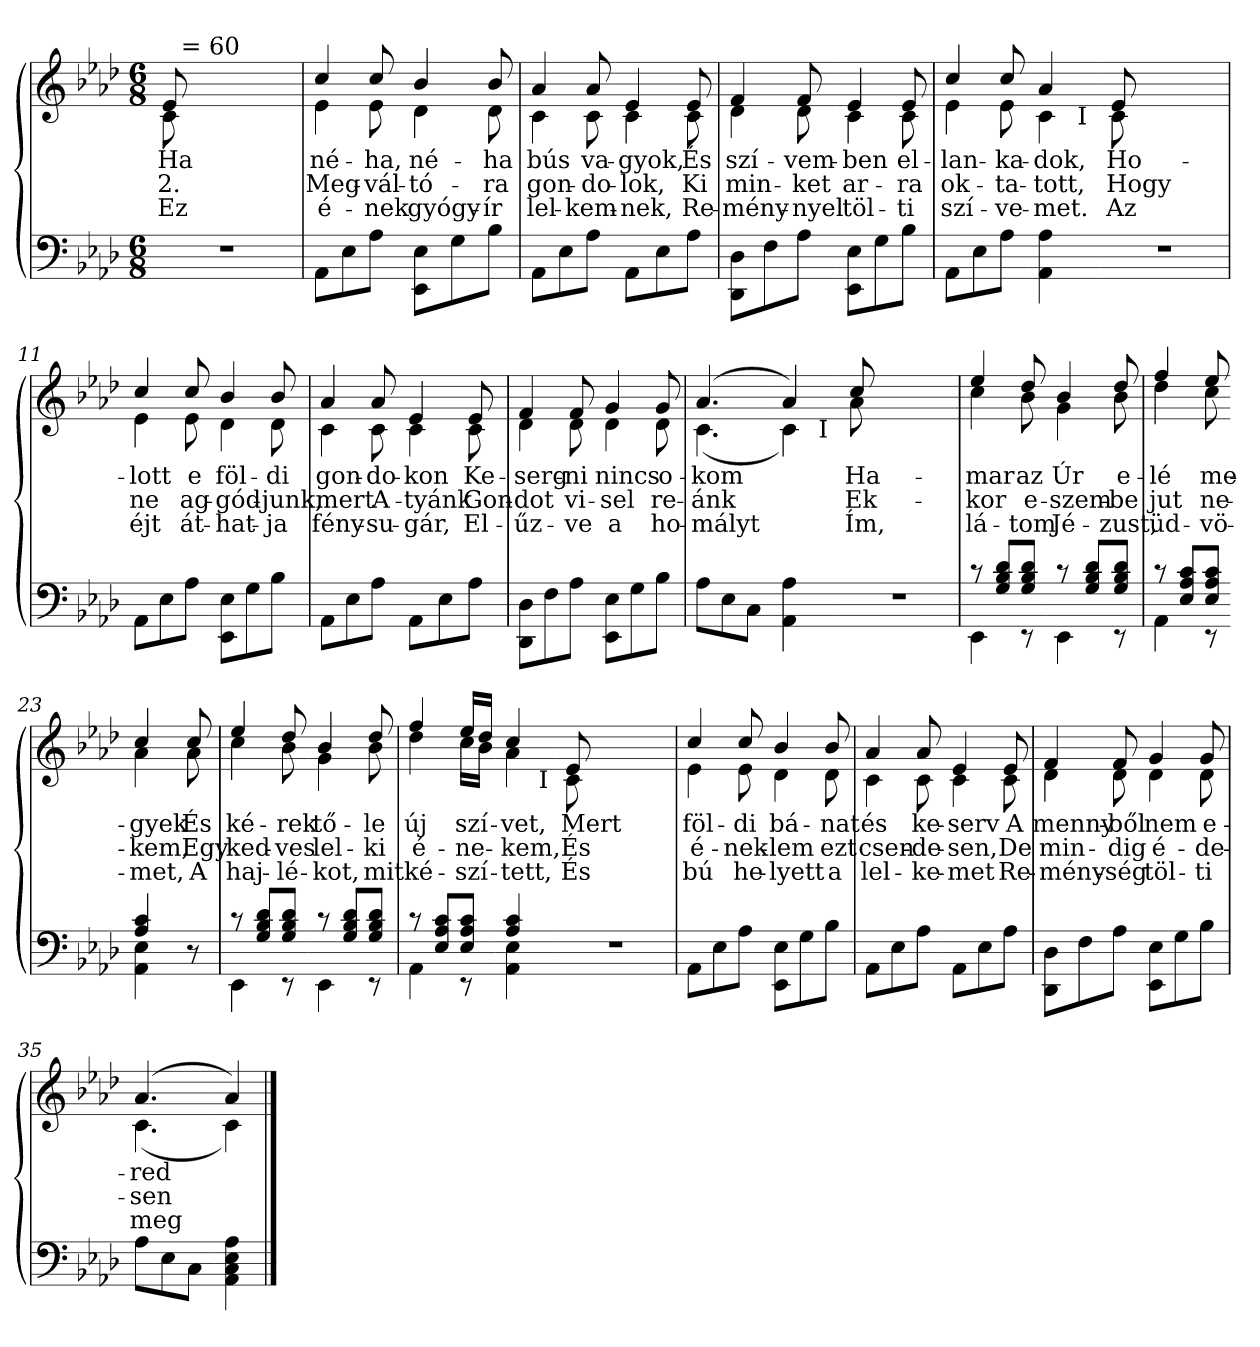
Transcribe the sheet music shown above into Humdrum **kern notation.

**kern	**kern	**text	**text	**text
*part2	*part1	*part1	*part1	*part1
*staff2	*staff1	*staff1	*staff1	*staff1
*clefF4	*clefG2	*	*	*
*k[b-e-a-d-]	*k[b-e-a-d-]	*	*	*
*A-:	*A-:	*	*	*
*M6/8	*M6/8	*	*	*
=1	=1	=1	=1	=1
!	!LO:TX:a:B:t=Allegretto	!	!	!
!	!LO:TX:a:t=.	!	!	!
!	!	!LO:LY:b	!LO:LY:b	!LO:LY:b
*	*^	*	*	*
*	*	*^	*	*	*
2.r	8e-/	8c\	16ryy	Ha	2.	Ez
!	!	!	!LO:TX:a:t== 60	!	!	!
.	.	.	2ryy	.	.	.
.	2ryy	2ryy	.	.	.	.
.	.	.	8.ryy	.	.	.
.	8ryy	8ryy	.	.	.	.
*	*v	*v	*v	*	*	*
=2	=2	=2	=2	=2
*	*^	*	*	*
*	*	*^	*	*	*
!	!	!	!	!LO:LY:b	!LO:LY:b	!LO:LY:b
*	*	*v	*v	*	*	*
8AA-\L	4cc/	4e-\	né-	Meg-	é-
8E-\	.	.	.	.	.
!	!	!	!LO:LY:b	!LO:LY:b	!LO:LY:b
8A-\J	8cc/	8e-\	-ha,	-vál-	-nek
=3-	=3-	=3-	=3-	=3-	=3-
!	!	!	!LO:LY:b	!LO:LY:b	!LO:LY:b
8EE-\ 8E-\L	4b-/	4d-\	né-	-tó-	gyógy-
8G\	.	.	.	.	.
!	!	!	!LO:LY:b	!LO:LY:b	!LO:LY:b
8B-\J	8b-/	8d-\	-ha	-ra	-ír
=4	=4	=4	=4	=4	=4
!	!	!	!LO:LY:b	!LO:LY:b	!LO:LY:b
8AA-\L	4a-/	4c\	bús	gon-	lel-
8E-\	.	.	.	.	.
!	!	!	!LO:LY:b	!LO:LY:b	!LO:LY:b
8A-\J	8a-/	8c\	va-	-do-	-kem-
=5-	=5-	=5-	=5-	=5-	=5-
!	!	!	!LO:LY:b	!LO:LY:b	!LO:LY:b
8AA-\L	4e-/	4c\	-gyok,	-lok,	-nek,
8E-\	.	.	.	.	.
!	!	!	!LO:LY:b	!LO:LY:b	!LO:LY:b
8A-\J	8e-/	8c\	És	Ki	Re-
=6	=6	=6	=6	=6	=6
!	!	!	!LO:LY:b	!LO:LY:b	!LO:LY:b
8DD-\ 8D-\L	4f/	4d-\	szí-	min-	-mény-
8F\	.	.	.	.	.
!	!	!	!LO:LY:b	!LO:LY:b	!LO:LY:b
8A-\J	8f/	8d-\	-vem-	-ket	-nyel
=7-	=7-	=7-	=7-	=7-	=7-
!	!	!	!LO:LY:b	!LO:LY:b	!LO:LY:b
8EE-\ 8E-\L	4e-/	4c\	-ben	ar-	töl-
8G\	.	.	.	.	.
!	!	!	!LO:LY:b	!LO:LY:b	!LO:LY:b
8B-\J	8e-/	8c\	el-	-ra	-ti
=8	=8	=8	=8	=8	=8
!	!	!	!LO:LY:b	!LO:LY:b	!LO:LY:b
8AA-\L	4cc/	4e-\	-lan-	ok-	szí-
8E-\	.	.	.	.	.
!	!	!	!LO:LY:b	!LO:LY:b	!LO:LY:b
8A-\J	8cc/	8e-\	-ka-	-ta-	-ve-
*	*v	*v	*	*	*
=9-	=9-	=9-	=9-	=9-
*	*^	*	*	*
!	!	!	!LO:LY:b	!LO:LY:b	!LO:LY:b
*	*	*^	*	*	*
4AA-\ 4A-\	4a-/	4c\	8ryy	-dok,	-tott,	-met.
.	.	.	32ryy	.	.	.
!	!	!	!LO:TX:b:t=I	!	!	!
.	.	.	16.ryy	.	.	.
*	*v	*v	*v	*	*	*
!!LO:LB:g=z
=10-	=10-	=10-	=10-	=10-
*	*^	*	*	*
*	*	*^	*	*	*
!	!	!	!	!LO:LY:b	!LO:LY:b	!LO:LY:b
*	*	*v	*v	*	*	*
2.r	8e-/	8c\	Ho-	Hogy	Az
.	2ryy	2ryy	.	.	.
.	8ryy	8ryy	.	.	.
=11	=11	=11	=11	=11	=11
!	!	!	!LO:LY:b	!LO:LY:b	!LO:LY:b
8AA-\L	4cc/	4e-\	-lott	ne	éjt
8E-\	.	.	.	.	.
!	!	!	!LO:LY:b	!LO:LY:b	!LO:LY:b
8A-\J	8cc/	8e-\	e	ag-	át-
=12-	=12-	=12-	=12-	=12-	=12-
!	!	!	!LO:LY:b	!LO:LY:b	!LO:LY:b
8EE-\ 8E-\L	4b-/	4d-\	föl-	-gód-	-hat-
8G\	.	.	.	.	.
!	!	!	!LO:LY:b	!LO:LY:b	!LO:LY:b
8B-\J	8b-/	8d-\	-di	-junk,	-ja
=13	=13	=13	=13	=13	=13
!	!	!	!LO:LY:b	!LO:LY:b	!LO:LY:b
8AA-\L	4a-/	4c\	gon-	mert	fény-
8E-\	.	.	.	.	.
!	!	!	!LO:LY:b	!LO:LY:b	!LO:LY:b
8A-\J	8a-/	8c\	-do-	A-	-su-
=14-	=14-	=14-	=14-	=14-	=14-
!	!	!	!LO:LY:b	!LO:LY:b	!LO:LY:b
8AA-\L	4e-/	4c\	-kon	-tyánk	-gár,
8E-\	.	.	.	.	.
!	!	!	!LO:LY:b	!LO:LY:b	!LO:LY:b
8A-\J	8e-/	8c\	Ke-	Gon-	El-
=15	=15	=15	=15	=15	=15
!	!	!	!LO:LY:b	!LO:LY:b	!LO:LY:b
8DD-\ 8D-\L	4f/	4d-\	-serg-	-dot	-űz-
8F\	.	.	.	.	.
!	!	!	!LO:LY:b	!LO:LY:b	!LO:LY:b
8A-\J	8f/	8d-\	-ni	vi-	-ve
=16-	=16-	=16-	=16-	=16-	=16-
!	!	!	!LO:LY:b	!LO:LY:b	!LO:LY:b
8EE-\ 8E-\L	4g/	4d-\	nincs	-sel	a
8G\	.	.	.	.	.
!	!	!	!LO:LY:b	!LO:LY:b	!LO:LY:b
8B-\J	8g/	8d-\	o-	re-	ho-
=17	=17	=17	=17	=17	=17
!	!	!	!LO:LY:b	!LO:LY:b	!LO:LY:b
8A-\L	(>4.a-/	(<4.c\	-kom	-ánk	-mályt
8E-\	.	.	.	.	.
8C\J	.	.	.	.	.
*	*v	*v	*	*	*
=18-	=18-	=18-	=18-	=18-
!	!	!LO:LY:b	!LO:LY:b	!LO:LY:b
*	*^	*	*	*
*	*	*^	*	*	*
4AA-\ 4A-\	4a-/)	4c\)	8ryy	.	.	.
.	.	.	32ryy	.	.	.
!	!	!	!LO:TX:b:t=I	!	!	!
.	.	.	16.ryy	.	.	.
*	*v	*v	*v	*	*	*
!!LO:LB:g=z
=19-	=19-	=19-	=19-	=19-
*	*^	*	*	*
*	*	*^	*	*	*
!	!	!	!	!LO:LY:b	!LO:LY:b	!LO:LY:b
*	*	*v	*v	*	*	*
2.r	8cc/	8a-\	Ha-	Ek-	Ím,
.	2ryy	2ryy	.	.	.
.	8ryy	8ryy	.	.	.
=20	=20	=20	=20	=20	=20
*^	*	*	*	*	*
!	!	!	!	!LO:LY:b	!LO:LY:b	!LO:LY:b
8rB	4EE-\	4ee-/	4cc\	-mar	-kor	lá-
8G/ 8B-/ 8d-/L	.	.	.	.	.	.
!	!	!	!	!LO:LY:b	!LO:LY:b	!LO:LY:b
8G/ 8B-/ 8d-/J	8rDD	8dd-/	8b-\	az	e-	-tom
=21-	=21-	=21-	=21-	=21-	=21-	=21-
!	!	!	!	!LO:LY:b	!LO:LY:b	!LO:LY:b
8rB	4EE-\	4b-/	4g\	Úr	-szem-	Jé-
8G/ 8B-/ 8d-/L	.	.	.	.	.	.
!	!	!	!	!LO:LY:b	!LO:LY:b	!LO:LY:b
8G/ 8B-/ 8d-/J	8rDD	8dd-/	8b-\	e-	-be	-zust,
=22	=22	=22	=22	=22	=22	=22
!	!	!	!	!LO:LY:b	!LO:LY:b	!LO:LY:b
8rB	4AA-\	4ff/	4dd-\	-lé	jut	üd-
8E-/ 8A-/ 8c/L	.	.	.	.	.	.
!	!	!	!	!LO:LY:b	!LO:LY:b	!LO:LY:b
8E-/ 8A-/ 8c/J	8rDD	8ee-/	8cc\	me-	ne-	-vö-
=23-	=23-	=23-	=23-	=23-	=23-	=23-
!	!	!	!	!LO:LY:b	!LO:LY:b	!LO:LY:b
4A-/ 4c/	4AA-\ 4E-\	4cc/	4a-\	-gyek	-kem,	-met,
!	!	!	!	!LO:LY:b	!LO:LY:b	!LO:LY:b
8r	8ryy	8cc/	8a-\	És	Egy	A
=24	=24	=24	=24	=24	=24	=24
!	!	!	!	!LO:LY:b	!LO:LY:b	!LO:LY:b
8rB	4EE-\	4ee-/	4cc\	ké-	ked-	haj-
8G/ 8B-/ 8d-/L	.	.	.	.	.	.
!	!	!	!	!LO:LY:b	!LO:LY:b	!LO:LY:b
8G/ 8B-/ 8d-/J	8rDD	8dd-/	8b-\	-rek	-ves	-lé-
=25-	=25-	=25-	=25-	=25-	=25-	=25-
!	!	!	!	!LO:LY:b	!LO:LY:b	!LO:LY:b
8rB	4EE-\	4b-/	4g\	tő-	lel-	-kot,
8G/ 8B-/ 8d-/L	.	.	.	.	.	.
!	!	!	!	!LO:LY:b	!LO:LY:b	!LO:LY:b
8G/ 8B-/ 8d-/J	8rDD	8dd-/	8b-\	-le	-ki	mit
=26	=26	=26	=26	=26	=26	=26
!	!	!	!	!LO:LY:b	!LO:LY:b	!LO:LY:b
8rB	4AA-\	4ff/	4dd-\	új	é-	ké-
8E-/ 8A-/ 8c/L	.	.	.	.	.	.
!	!	!	!	!LO:LY:b	!LO:LY:b	!LO:LY:b
8E-/ 8A-/ 8c/J	8rDD	16ee-/LL	16cc\LL	szí-	-ne-	-szí-
.	.	16dd-/JJ	16b-\JJ	.	.	.
*	*	*v	*v	*	*	*
=27-	=27-	=27-	=27-	=27-	=27-
*	*	*^	*	*	*
!	!	!	!	!LO:LY:b	!LO:LY:b	!LO:LY:b
*	*	*	*^	*	*	*
4A-/ 4c/	4AA-\ 4E-\	4cc/	4a-\	8.ryy	-vet,	-kem,	-tett,
!	!	!	!	!LO:TX:b:t=I	!	!	!
.	.	.	.	16ryy	.	.	.
*v	*v	*	*	*	*	*	*
*	*v	*v	*v	*	*	*
!!LO:LB:g=z
=28-	=28-	=28-	=28-	=28-
*^	*^	*	*	*
*	*	*	*^	*	*	*
!	!	!	!	!	!LO:LY:b	!LO:LY:b	!LO:LY:b
*v	*v	*	*	*	*	*	*
*	*	*v	*v	*	*	*
2.r	8e-/	8c\	Mert	És	És
.	2ryy	2ryy	.	.	.
.	8ryy	8ryy	.	.	.
=29	=29	=29	=29	=29	=29
!	!	!	!LO:LY:b	!LO:LY:b	!LO:LY:b
8AA-\L	4cc/	4e-\	föl-	é-	bú
8E-\	.	.	.	.	.
!	!	!	!LO:LY:b	!LO:LY:b	!LO:LY:b
8A-\J	8cc/	8e-\	-di	-nek-	he-
=30-	=30-	=30-	=30-	=30-	=30-
!	!	!	!LO:LY:b	!LO:LY:b	!LO:LY:b
8EE-\ 8E-\L	4b-/	4d-\	bá-	-lem	-lyett
8G\	.	.	.	.	.
!	!	!	!LO:LY:b	!LO:LY:b	!LO:LY:b
8B-\J	8b-/	8d-\	-nat	ezt	a
=31	=31	=31	=31	=31	=31
!	!	!	!LO:LY:b	!LO:LY:b	!LO:LY:b
8AA-\L	4a-/	4c\	és	csen-	lel-
8E-\	.	.	.	.	.
!	!	!	!LO:LY:b	!LO:LY:b	!LO:LY:b
8A-\J	8a-/	8c\	ke-	-de-	-ke-
=32-	=32-	=32-	=32-	=32-	=32-
!	!	!	!LO:LY:b	!LO:LY:b	!LO:LY:b
8AA-\L	4e-/	4c\	-serv	-sen,	-met
8E-\	.	.	.	.	.
!	!	!	!LO:LY:b	!LO:LY:b	!LO:LY:b
8A-\J	8e-/	8c\	A	De	Re-
=33	=33	=33	=33	=33	=33
!	!	!	!LO:LY:b	!LO:LY:b	!LO:LY:b
8DD-\ 8D-\L	4f/	4d-\	menny-	min-	-mény-
8F\	.	.	.	.	.
!	!	!	!LO:LY:b	!LO:LY:b	!LO:LY:b
8A-\J	8f/	8d-\	-ből	-dig	-ség
=34-	=34-	=34-	=34-	=34-	=34-
!	!	!	!LO:LY:b	!LO:LY:b	!LO:LY:b
8EE-\ 8E-\L	4g/	4d-\	nem	é-	töl-
8G\	.	.	.	.	.
!	!	!	!LO:LY:b	!LO:LY:b	!LO:LY:b
8B-\J	8g/	8d-\	e-	-de-	-ti
=35	=35	=35	=35	=35	=35
!	!	!	!LO:LY:b	!LO:LY:b	!LO:LY:b
8A-\L	(>4.a-/	(<4.c\	-red	-sen	meg
8E-\	.	.	.	.	.
8C\J	.	.	.	.	.
=36-	=36-	=36-	=36-	=36-	=36-
!	!	!	!LO:LY:b	!LO:LY:b	!LO:LY:b
4AA-\ 4C\ 4E-\ 4A-\	4a-/)	4c\)	.	.	.
*	*v	*v	*	*	*
==	==	==	==	==
*-	*-	*-	*-	*-
